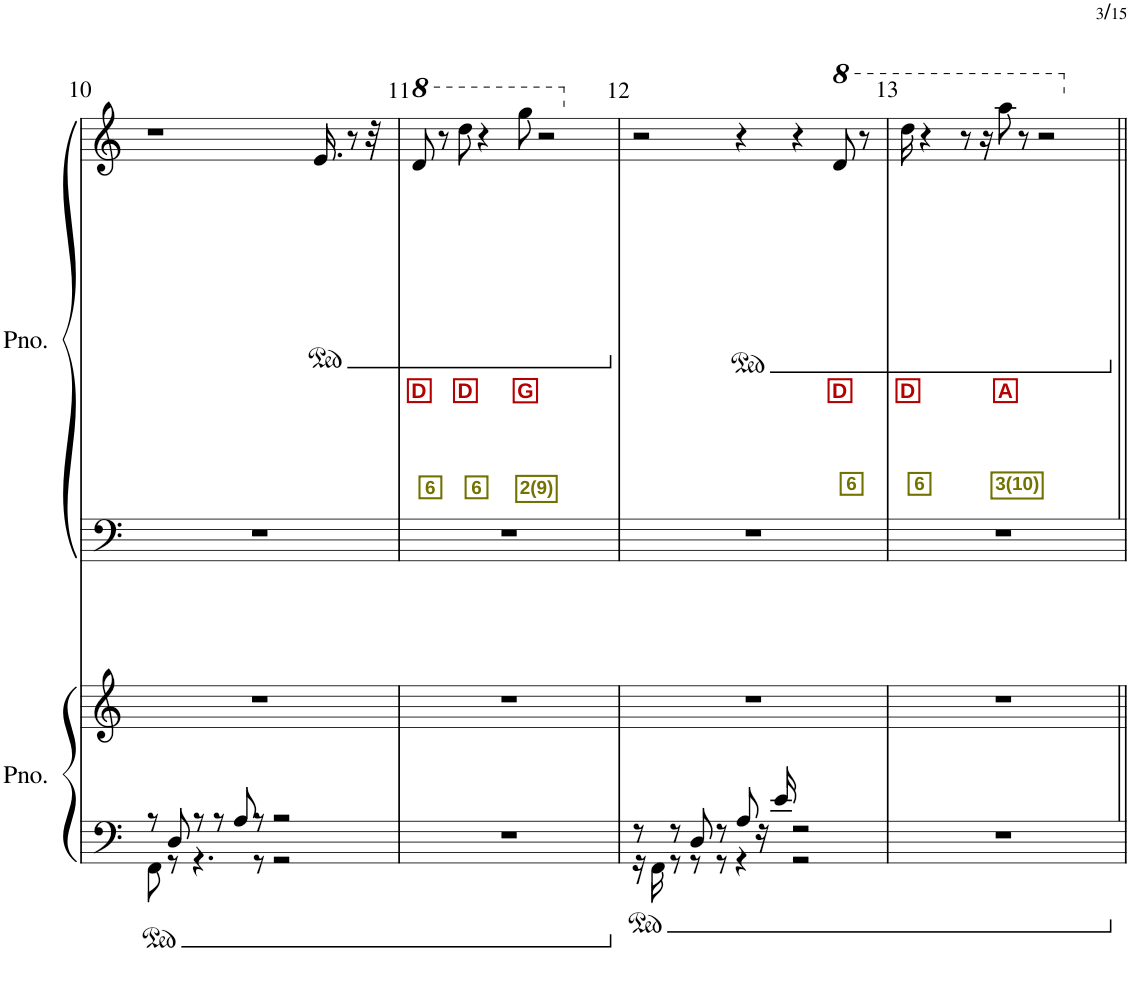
**kern	**kern	**kern	**kern	**text	**text	**text
*part2	*part2	*part1	*part1	*part1	*part1	*part1
*staff4	*staff3	*staff2	*staff1	*staff1	*staff1	*staff1
*I"ピアノ	*	*I"ピアノ	*	*	*	*
!!LO:PB:g=z
*clefF4	*clefG2	*clefF4	*clefG2	*	*	*
*k[]	*k[]	*k[]	*k[]	*	*	*
*M5/4	*M5/4	*M5/4	*M5/4	*	*	*
=10	=10	=10	=10	=10	=10	=10
*^	*	*	*	*	*	*
8r	8FF\	4%5r	4%5r	4%5r	.	.	.
8D/	8r	.	.	.	.	.	.
8r	4.r	.	.	.	.	.	.
8r	.	.	.	.	.	.	.
8A/	.	.	.	.	.	.	.
8r	8r	.	.	.	.	.	.
2r	2r	.	.	.	.	.	.
*	*	*	*	*ped	*	*	*
4ryy	4ryy	4ryy	4ryy	16.e/	.	.	.
.	.	.	.	8r	.	.	.
.	.	.	.	32r	.	.	.
*v	*v	*	*	*	*	*	*
=11	=11	=11	=11	=11	=11	=11
*	*	*	*8va	*	*	*
!	!	!	!	!	!LO:LY:b:color=#B30000	!LO:LY:b:color=#727200
4%5r	4%5r	4%5r	8dd/	.	D	6
.	.	.	8r	.	.	.
!	!	!	!	!	!LO:LY:b:color=#B30000	!LO:LY:b:color=#727200
.	.	.	8ddd\	.	D	6
.	.	.	4r	.	.	.
!	!	!	!	!	!LO:LY:b:color=#B30000	!LO:LY:b:color=#727200
.	.	.	8ggg\	.	G	2(9)
.	.	.	2r	.	.	.
=12	=12	=12	=12	=12	=12	=12
*^	*	*	*	*	*	*
*	*	*	*	*Xped	*	*	*
*	*	*	*	*X8va	*	*	*
8r	16r	4%5r	4%5r	2r	.	.	.
.	16FF\	.	.	.	.	.	.
8r	8r	.	.	.	.	.	.
8D/	8r	.	.	.	.	.	.
8r	8r	.	.	.	.	.	.
*	*	*	*	*ped	*	*	*
8A/	4r	.	.	4r	.	.	.
16r	.	.	.	.	.	.	.
16e/	.	.	.	.	.	.	.
2r	2r	.	.	4r	.	.	.
*	*	*	*	*8va	*	*	*
!	!	!	!	!	!	!LO:LY:b:color=#B30000	!LO:LY:b:color=#727200
.	.	.	.	8dd/	.	D	6
.	.	.	.	8r	.	.	.
*v	*v	*	*	*	*	*	*
=13	=13	=13	=13	=13	=13	=13
!	!	!	!	!	!LO:LY:b:color=#B30000	!LO:LY:b:color=#727200
4%5r	4%5r	4%5r	16ddd\	.	D	6
.	.	.	4r	.	.	.
.	.	.	8r	.	.	.
.	.	.	16r	.	.	.
!	!	!	!	!	!LO:LY:b:color=#B30000	!LO:LY:b:color=#727200
.	.	.	8aaa\	.	A	3(10)
.	.	.	8r	.	.	.
.	.	.	2r	.	.	.
*	*	*	*X8va	*	*	*
*	*	*	*Xped	*	*	*
=||	=||	=||	=||	=||	=||	=||
*-	*-	*-	*-	*-	*-	*-
